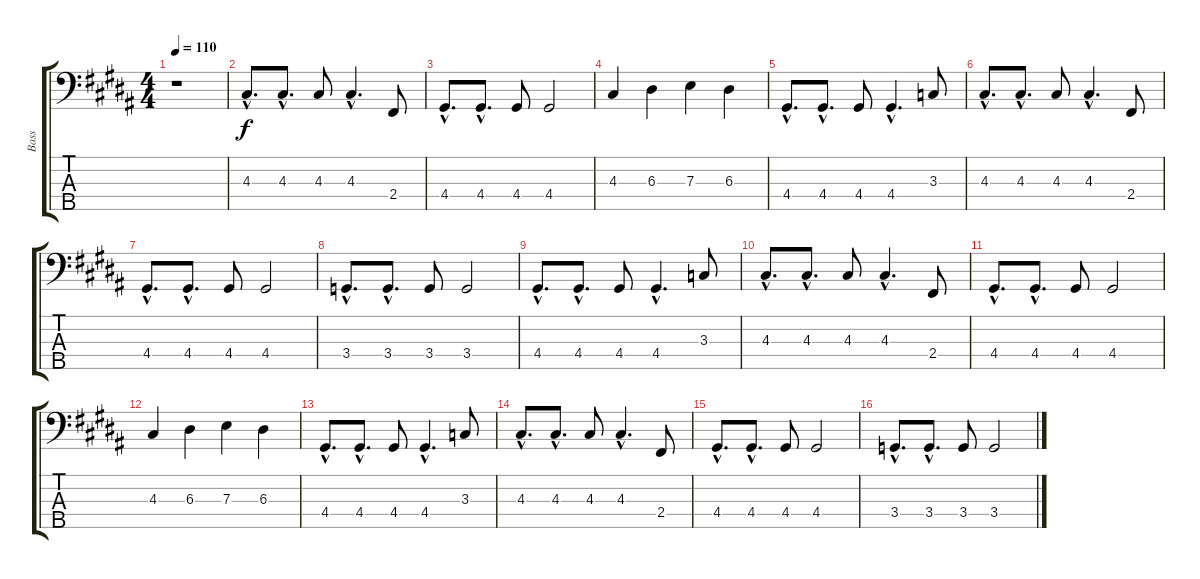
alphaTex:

\track ("Bass" "Bass") {instrument electricbassfinger}
\staff {score tabs}
\tuning (G2 D2 A1 E1 B0) {hide}
\ts (4 4)
\section ("" "")
\tempo 110
\clef f4
\ks b
r.1{dy f} |
4.3{hac}.8{d} 4.3{hac}.8{d} 4.3.8 4.3{hac}.4{d} 2.4.8 |
4.4{hac}.8{d} 4.4{hac}.8{d} 4.4.8 4.4.2 |
4.3.4 6.3.4 7.3.4 6.3.4 |
4.4{hac}.8{d} 4.4{hac}.8{d} 4.4.8 4.4{hac}.4{d} 3.3.8 |
4.3{hac}.8{d} 4.3{hac}.8{d} 4.3.8 4.3{hac}.4{d} 2.4.8 |
4.4{hac}.8{d} 4.4{hac}.8{d} 4.4.8 4.4.2 |
3.4{hac}.8{d} 3.4{hac}.8{d} 3.4.8 3.4.2 |
4.4{hac}.8{d} 4.4{hac}.8{d} 4.4.8 4.4{hac}.4{d} 3.3.8 |
4.3{hac}.8{d} 4.3{hac}.8{d} 4.3.8 4.3{hac}.4{d} 2.4.8 |
4.4{hac}.8{d} 4.4{hac}.8{d} 4.4.8 4.4.2 |
4.3.4 6.3.4 7.3.4 6.3.4 |
4.4{hac}.8{d} 4.4{hac}.8{d} 4.4.8 4.4{hac}.4{d} 3.3.8 |
4.3{hac}.8{d} 4.3{hac}.8{d} 4.3.8 4.3{hac}.4{d} 2.4.8 |
4.4{hac}.8{d} 4.4{hac}.8{d} 4.4.8 4.4.2 |
3.4{hac}.8{d} 3.4{hac}.8{d} 3.4.8 3.4.2
